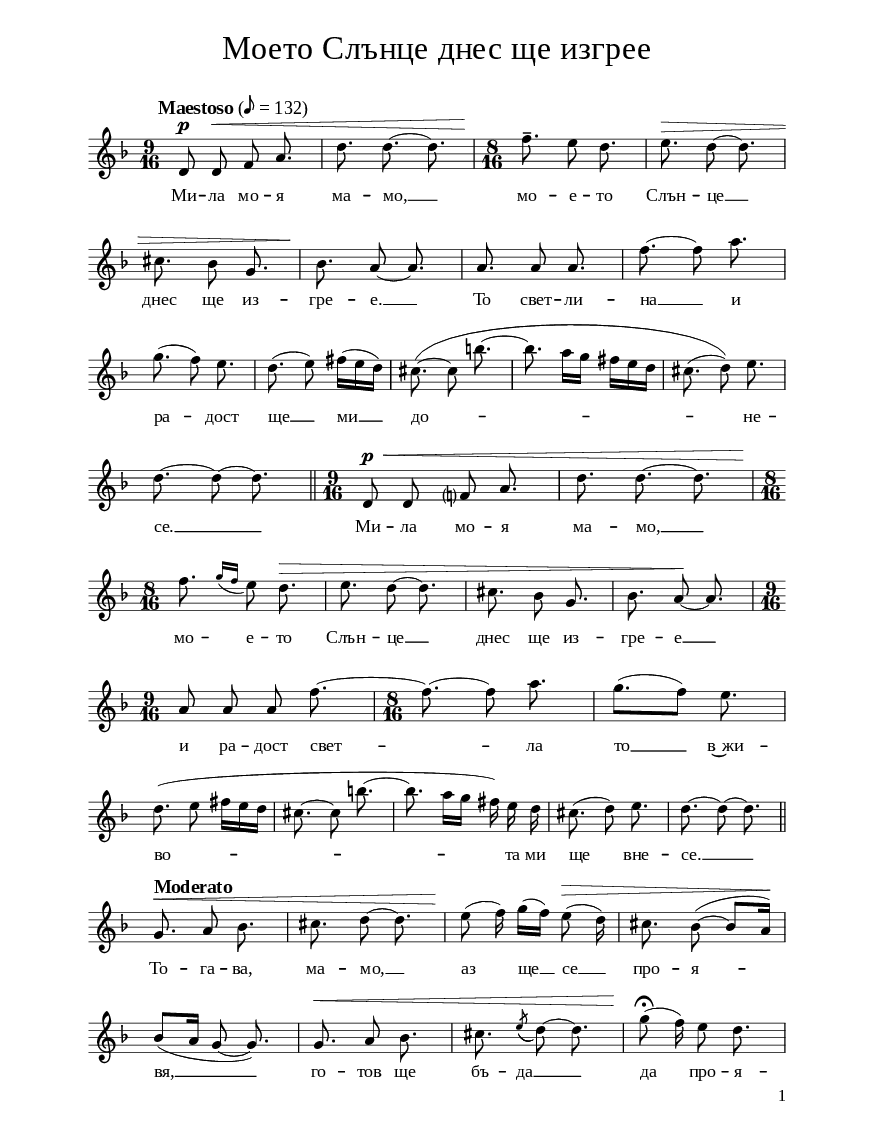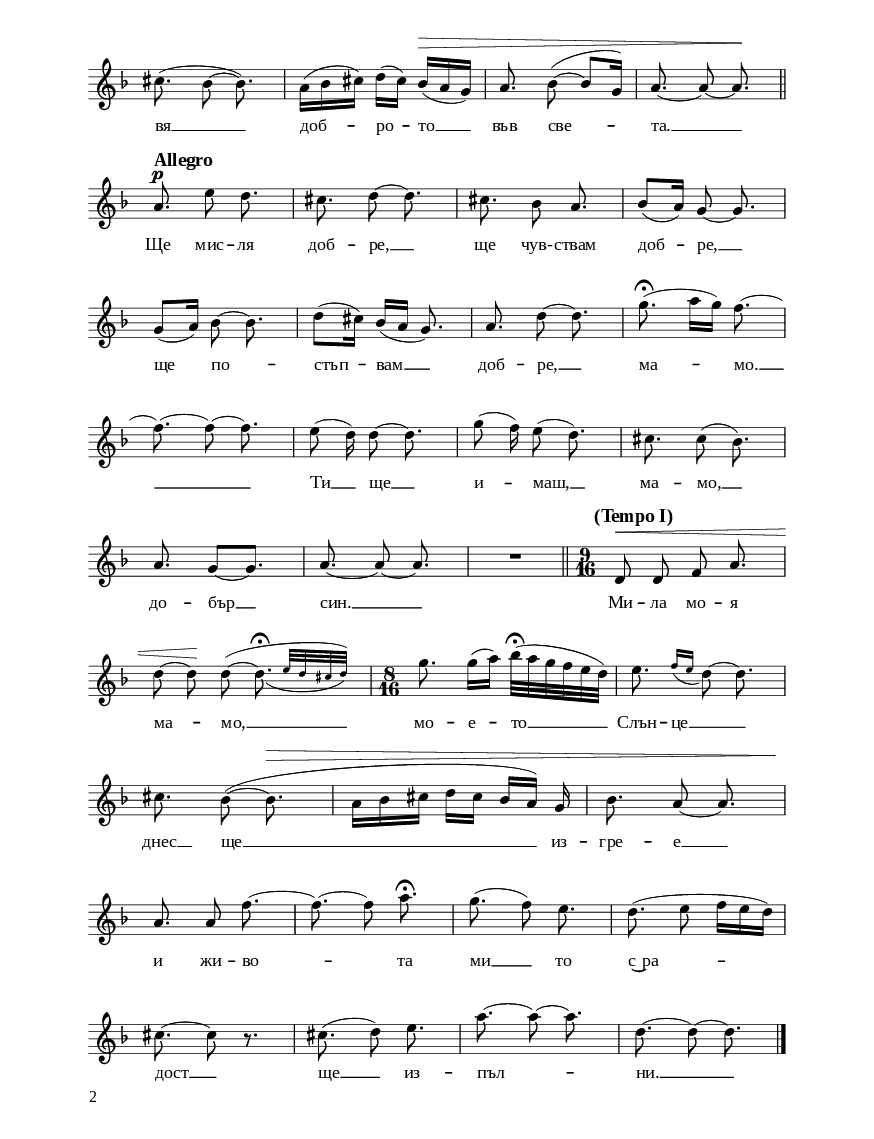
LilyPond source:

\version "2.24.3"

% include paper part and global functions
\include "include/globals.ily"

\bookpart {
  \label #'ref212
  \tocItem \markup "Моето Слънце днес ще изгрее"
  \paper {
    print-all-headers = ##t
    print-page-number = ##t
    print-first-page-number = ##t

    % put page numbers on the bottom
    oddHeaderMarkup = \markup ""
    evenHeaderMarkup = \markup ""
    oddFooterMarkup = \markup
    \fill-line {
      ""
      \if \should-print-page-number \fromproperty #'page:page-number-string
    }
    evenFooterMarkup = \markup
    \fill-line {
      \if \should-print-page-number \fromproperty #'page:page-number-string
      ""
    }

    left-margin = 1.5\cm
    right-margin = 1.5\cm
    top-margin = 1.6\cm
    bottom-margin = 1.2\cm
    ragged-bottom = ##t % do not spread the staves to fill the whole vertical space

    % change distance between staves
    system-system-spacing =
    #'((basic-distance . 11.5)
       (minimum-distance . 6)
       (padding . 1)
       (stretchability . 12))
  }
  \score {
    \include "include/score-layout.ily"

    \new Voice \absolute {
      \clef treble
      \key d \minor
      \time 9/16
      \tempoFunc "Maestoso" 8 "132"
      \autoBeamOff

      d'8 ^\p  d'8 ^\<  f'8  a'8. | % 2
      d''8.  d''8. ~  d''8.
      | % 3
      \time 8/16  | % 3
      f''8. -- ^\!  e''8  d''8. | % 4
      e''8. ^\>  d''8 ~  d''8. \break | % 5
      cis''8.  bes'8  g'8. | % 6
      bes'8. ^\!  a'8 ~   a'8. | % 7
      a'8.  a'8  a'8. | % 8
      f''8. ~   f''8  a''8. \break | % 9
      g''8. (   f''8 ) e''8. |
      d''8. (   e''8 )   fis''16 ( [
      e''16  d''16 ) ] | % 11
      \shape #'((0 . 0.5) (0 . 1) (0 . 0) (0 . 0.5)) Slur
      cis''8. \=1( ~   cis''8  b''8. ~  | % 12
      b''8.  a''16 [  g''16 ]  fis''16
      [  e''16  d''16 ]  | % 13
      cis''8. (   d''8 ) \=1)   e''8. | \break % 14
      d''8. ~   d''8 ~  d''8. \bar "||"
      \time 9/16  | % 15
      d'8 ^\p ^\<  d'8  f'?8  a'8. | % 16
      d''8.  d''8. ~  d''8.
      \break | % 17
      \time 8/16  | % 17
      f''8. ^\! \acciaccatura {  g''16 [  f''16 ] }
      e''8 d''8. ^\> | % 18
      e''8.  d''8 ~   d''8.  | % 19
      cis''8.  bes'8  g'8. |
      bes'8.  a'8 ~  ^\!  a'8.  \break | % 21
      \time 9/16  | % 21
      a'8  a'8  a'8   f''8. ~  | % 22
      \time 8/16  | % 22
      f''8. ~   f''8   a''8. | % 23
      g''8. ( [  f''8 ) ]  e''8. \break | % 24
      d''8.  \=1( e''8   fis''16 [
      e''16  d''16 ] | % 25
      cis''8. ~   cis''8  b''8. ~  | % 26
      b''8.  a''16   [g''16 ] fis''16 \=1)
      e''16  d''16 | % 27
      cis''8. (   d''8 )  e''8.  | % 28
      d''8. ~   d''8 ~  d''8.  \bar "||"
      \break | % 29
      \tempo "Moderato" g'8.^\<  a'8
      bes'8. |
      cis''8.  d''8 ~   d''8.  | % 31
      e''8 (  ^\!  f''16 )   g''16 (
      [f''16] )  e''8 ( ^\>  d''16 )  | % 32
      cis''8.   bes'8 ( ~   bes'8 [  a'16
      ) ] ^\! \break | % 33
      bes'8 (    [a'16]   g'8 ~  g'8. )  | % 34
      g'8. ^\<  a'8  bes'8. | % 35
      cis''8. \acciaccatura {  e''8 ( }  d''8 )
      ~  d''8. | % 36
      g''8 ( ^\fermata  _\!  f''16 )   e''8
      d''8.  | % 37
      cis''8. (   bes'8 ~  bes'8. )  | % 38
      a'16 ( [  bes'16  cis''16 ) ]
      d''16 ( [  cis''16 ) ]  bes'16 ( [ ^\>  a'16
      g'16 ) ] | % 39
      a'8.  bes'8 ( ~  bes'8 [  g'16 ) ] |

      a'8. ~   a'8 ~  a'8.  ^\! \bar "||"
      \break | % 41

      \tempo "Allegro" a'8. ^\p  e''8
      d''8. | % 42
      cis''8.  d''8 ~   d''8.  | % 43
      cis''8.  bes'8  a'8. | % 44
      bes'8 ( [  a'16 )  ] g'8 ~  g'8.  \break
      | % 45
      g'8 ( [  a'16 )  ] bes'8 ~  bes'8.  | % 46
      d''8 ( [  cis''16 ) ]  bes'16 ( [
      a'16 ] g'8. )  | % 47
      a'8.  d''8 ~   d''8.
      | % 48
      g''8. ( ^\fermata  a''16 [  g''16 )
      ] f''8. ~ \break | % 49
      f''8. ~   f''8 ~  f''8.  |
      e''8 (   d''16 )  d''8 ~  d''8.
      | % 51
      g''8 (  f''16 )  e''8 (  d''8.
      )  | % 52
      cis''8.   cis''8 (  bes'8. )  \break | % 53
      a'8.  g'8 ~ [  g'8. ] | % 54
      a'8. ~   a'8 ~  a'8.  | % 55
      R2 \bar "||"
      \time 9/16  | % 56
      \tempo "(Tempo I)"
      d'8 ^\<  d'8  f'8  a'8. \break | % 57
      d''8 ~ d''8  ^\!  d''8 ~ (  \once \override PhrasingSlur.direction = #down \afterGrace d''8. \fermata   \( { e''32  [d'' cis'' d''\))]}
      | % 58
      \time 8/16  | % 58
      g''8.  g''16 ( [  a''16 ) ]
      bes''32 ( ^\fermata [  a''32  g''32  f''32
      e''32  d''32 ) ] | % 59
      e''8. \acciaccatura {  f''16 [  e''16 ] }
      d''8 ~  d''8. \break |
      cis''8.  
      \shape #'((0 . -0.5) (0 . 1) (0 . 1) (0 . 0)) Slur
      bes'8 ( ~ bes'8.  ^\> | % 61
      a'16 [  bes'16  cis''16 ]  d''16
      [  cis''16 ]  bes'16 [  a'16 )  ] g'16
      | % 62
      bes'8.  a'8 ~   a'8. \break | % 63
      a'8. ^\!  a'8  f''8. ~ | % 64
      f''8. ~   f''8  a''8. ^\fermata  | % 65
      g''8. (   f''8 )   e''8. | % 66
      d''8. (   e''8   f''16 [  e''16
      d''16 ) ] \break | % 67
      cis''8. ~   cis''8  r8. | % 68
      cis''8. (   d''8 )   e''8. | % 69
      a''8. ~  a''8 ~  a''8. |

      d''8. ~  d''8 ~  d''8.  \bar "|."
    }

    \addlyrics {
      Ми -- ла мо -- я ма -- мо, __
      мо -- е -- то Слън -- це __ днес
      ще из -- гре -- е. __  То свет --
      ли -- на __  и ра -- дост ще __
      ми __ до  -- не -- се. __
      Ми -- ла мо -- я ма -- мо, __
      мо --  "       е" -- то Слън -- це __
      днес ще из -- гре -- е  __ и
      ра -- дост свет --  ла то __
      в~жи -- во  --
      та ми ще
      вне -- се. __   То -- га -- ва, ма
      -- мо, __ аз  ще  __ се __  про
      -- я --  вя,  __  го --
      тов ще бъ -- да __ да  про
      -- я -- вя  __ доб --  ро
      -- то  __  във све --
      та. __ Ще мис -- ля доб --
      ре, __  ще "чув-" -- ствам доб --
      ре, __  ще  по -- стъп --
      вам __   доб -- ре, __  ма --
      мо.  __   Ти __  ще __
      и -- маш, __  ма -- мо, __  до --
      бър __  син. __   Ми -- ла мо --
      я ма  --  мо, __ мо -- е -- то __
      Слън --  це __
      днес __ ще  __
      из -- гре -- е __  и жи
      -- во --  та ми __  то с~ра
      --    дост __  ще __  из
      -- пъл --  ни. __
    }

    \header {
      title = \titleFunc "Моето Слънце днес ще изгрее" "Moeto Slănce dnes šte izgree"
    }

    \midi{}

  }


} % bookpart

% Più mosso
%
